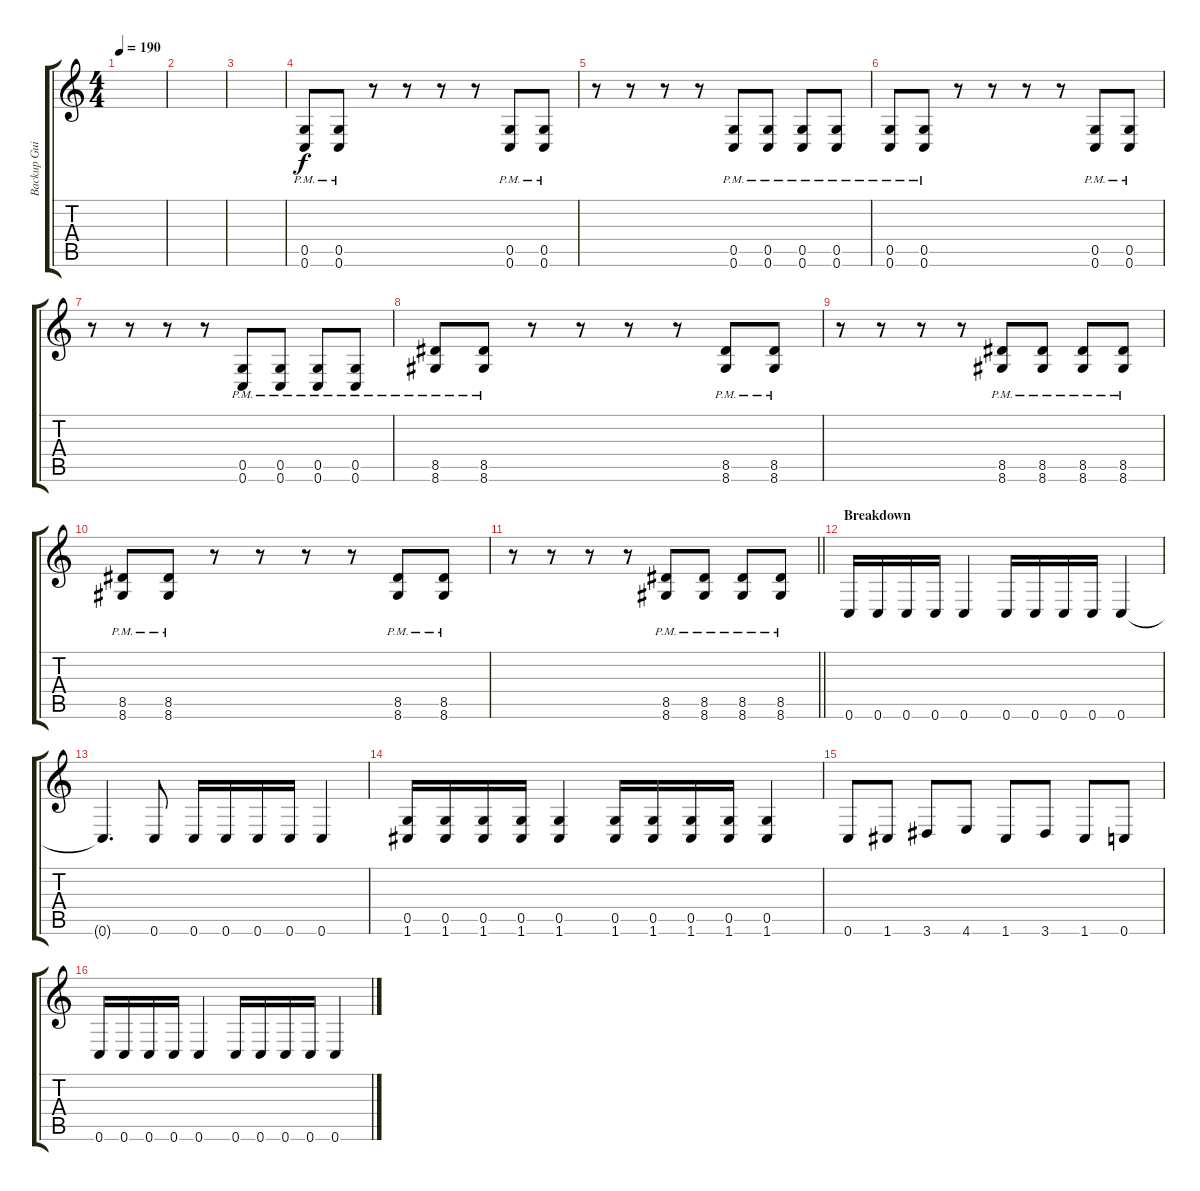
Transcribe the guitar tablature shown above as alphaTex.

\track ("Backup Guitar" "Backup Gui") {instrument overdrivenguitar}
\staff {score tabs}
\tuning (D4 A3 F3 C3 G2 C2) {hide}
\ts (4 4)
\tempo 190
\clef g2
\ks c
|
|
|
(0.5{pm} 0.6{pm}).8 (0.5{pm} 0.6{pm}).8 r.8 r.8 r.8 r.8 (0.5{pm} 0.6{pm}).8 (0.5{pm} 0.6{pm}).8 |
r.8 r.8 r.8 r.8 (0.5{pm} 0.6{pm}).8 (0.5{pm} 0.6{pm}).8 (0.5{pm} 0.6{pm}).8 (0.5{pm} 0.6{pm}).8 |
(0.5{pm} 0.6{pm}).8 (0.5{pm} 0.6{pm}).8 r.8 r.8 r.8 r.8 (0.5{pm} 0.6{pm}).8 (0.5{pm} 0.6{pm}).8 |
r.8 r.8 r.8 r.8 (0.5{pm} 0.6{pm}).8 (0.5{pm} 0.6{pm}).8 (0.5{pm} 0.6{pm}).8 (0.5{pm} 0.6{pm}).8 |
(8.5{pm} 8.6{pm}).8 (8.5{pm} 8.6{pm}).8 r.8 r.8 r.8 r.8 (8.5{pm} 8.6{pm}).8 (8.5{pm} 8.6{pm}).8 |
r.8 r.8 r.8 r.8 (8.5{pm} 8.6{pm}).8 (8.5{pm} 8.6{pm}).8 (8.5{pm} 8.6{pm}).8 (8.5{pm} 8.6{pm}).8 |
(8.5{pm} 8.6{pm}).8 (8.5{pm} 8.6{pm}).8 r.8 r.8 r.8 r.8 (8.5{pm} 8.6{pm}).8 (8.5{pm} 8.6{pm}).8 |
\barLineRight lightlight
r.8 r.8 r.8 r.8 (8.5{pm} 8.6{pm}).8 (8.5{pm} 8.6{pm}).8 (8.5{pm} 8.6{pm}).8 (8.5{pm} 8.6{pm}).8 |
\section ("" "Breakdown")
0.6.16 0.6.16 0.6.16 0.6.16 0.6.4 0.6.16 0.6.16 0.6.16 0.6.16 0.6.4 |
0.6{t}.4{d} 0.6.8 0.6.16 0.6.16 0.6.16 0.6.16 0.6.4 |
(0.5 1.6).16 (0.5 1.6).16 (0.5 1.6).16 (0.5 1.6).16 (0.5 1.6).4 (0.5 1.6).16 (0.5 1.6).16 (0.5 1.6).16 (0.5 1.6).16 (0.5 1.6).4 |
0.6.8 1.6.8 3.6.8 4.6.8 1.6.8 3.6.8 1.6.8 0.6.8 |
0.6.16 0.6.16 0.6.16 0.6.16 0.6.4 0.6.16 0.6.16 0.6.16 0.6.16 0.6.4
